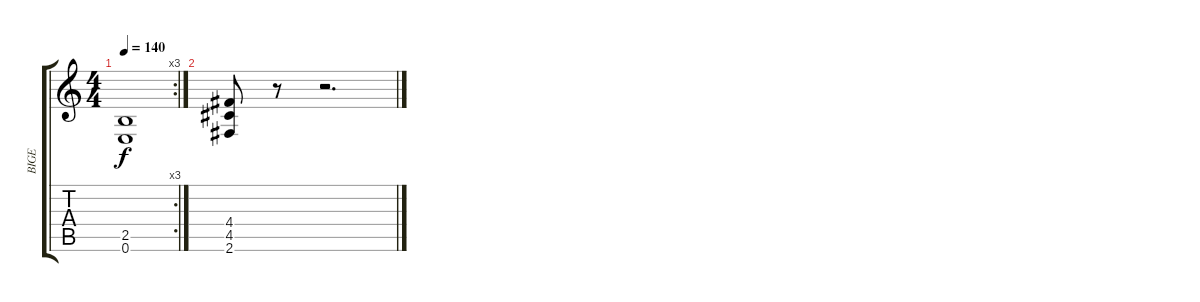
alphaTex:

\track ("BIGE" "BIGE") {instrument overdrivenguitar}
\staff {score tabs}
\tuning (E4 B3 G3 D3 A2 E2) {hide}
\rc 3
\ts (4 4)
\tempo 140
\clef g2
\ks c
(2.5{t} 0.6{t}).1{dy f} |
(4.4 4.5 2.6).8 r.8 r.2{d}
